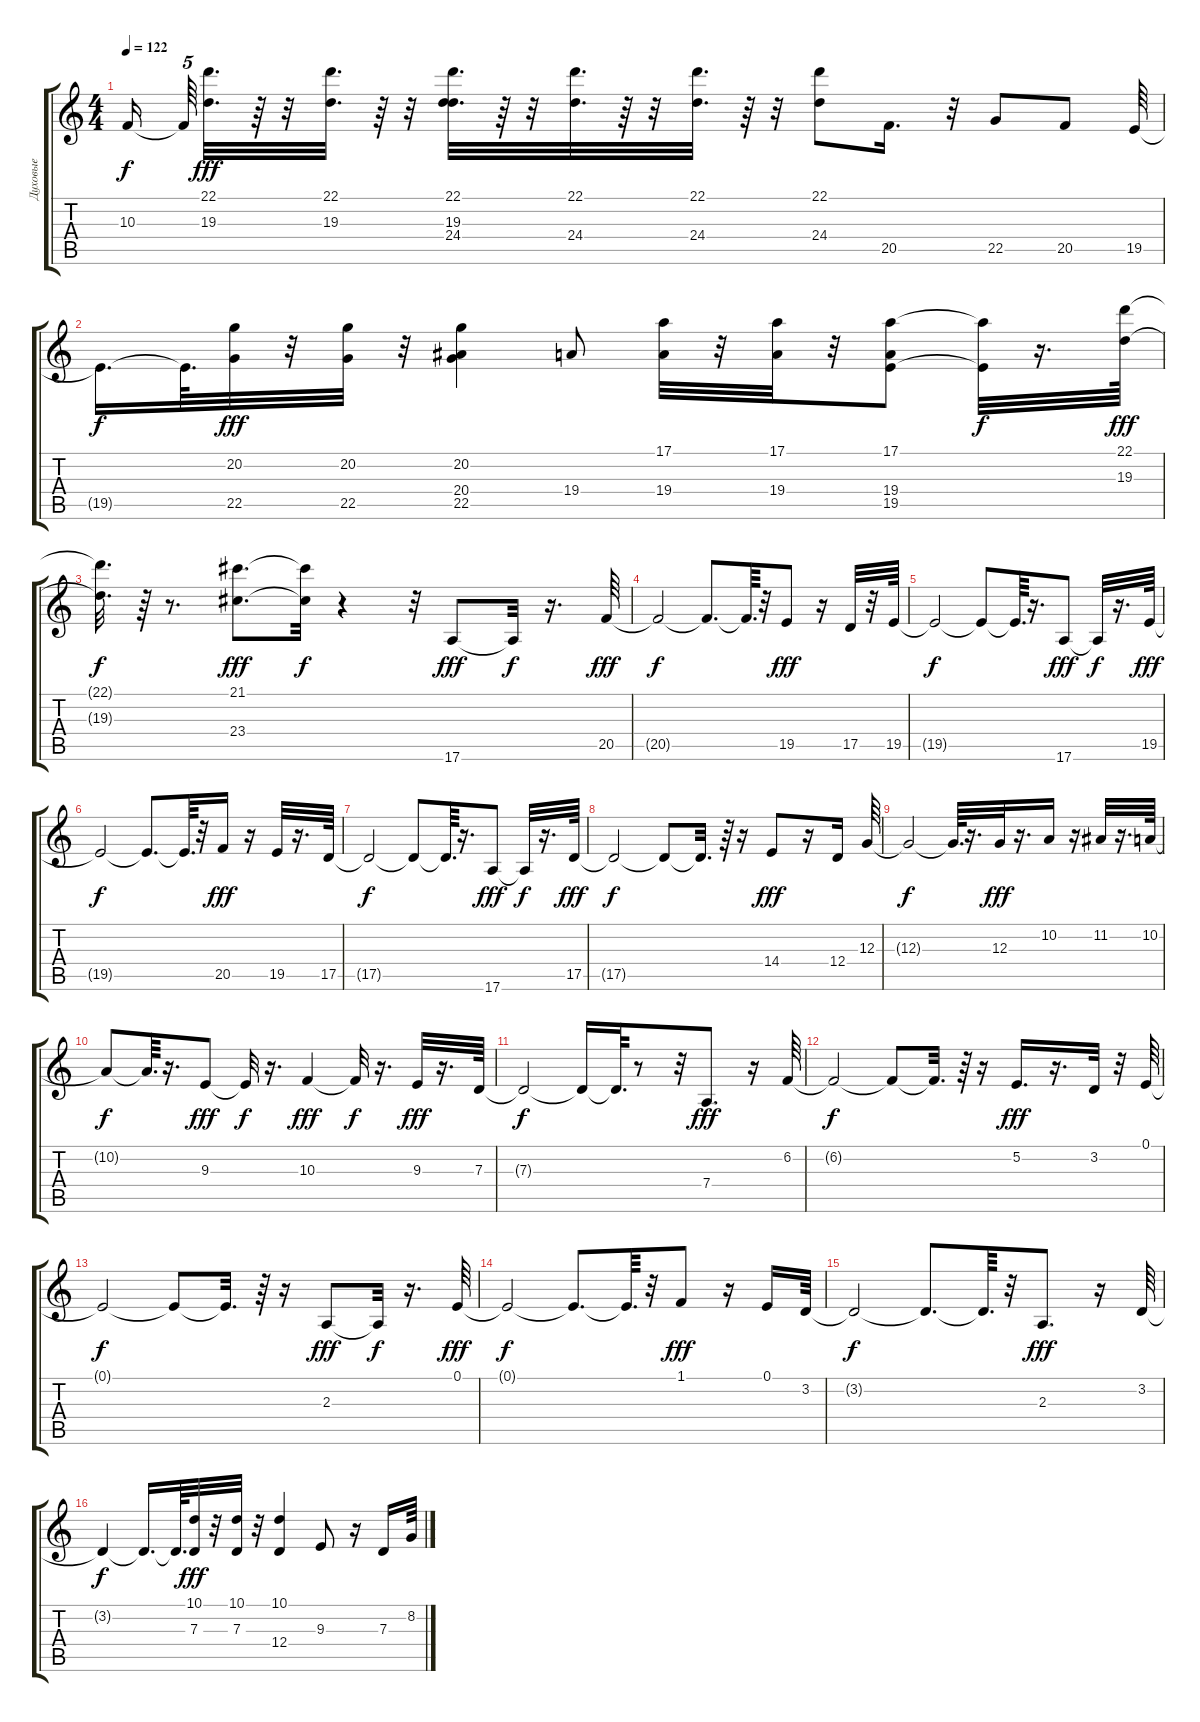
\track ("Духовые" "Духовые") {instrument brasssection}
\staff {score tabs}
\tuning (E4 B3 G3 D3 A2 E2) {hide}
\ts (4 4)
\tempo 122
\clef g2
\ks c
10.3{t}.16{dy f beam splitsecondary} 10.3{t}.64{tu (5 4)} (22.1 19.3).32{d dy fff} r.64 r.32 (22.1 19.3).32{d} r.64 r.32 (22.1 19.3 24.4).32{d} r.64 r.32 (22.1 24.4).32{d} r.64 r.32 (22.1 24.4).32{d} r.64 r.32 (22.1 24.4).8 20.5.16{d} r.32 22.5.8 20.5.8 19.5.64 |
19.5{t}.16{d dy f} 19.5{t}.64{d} (20.2 22.5).32{dy fff} r.32 (20.2 22.5).32 r.32 (20.2 20.4 22.5).4 19.4.8 (17.1 19.4).32 r.32 (17.1 19.4).32 r.32 (17.1 19.4 19.5).8 (17.1{t} 19.5{t}).32{dy f} r.16{d} (22.1 19.3).64{dy fff} |
(22.1{t} 19.3{t}).32{d dy f} r.64 r.8{d} (21.1 23.4).8{d dy fff} (21.1{t} 23.4{t}).32{dy f} r.4 r.32 17.6.8{dy fff} 17.6{t}.32{dy f} r.16{d} 20.5.64{dy fff} |
20.5{t}.2{dy f} 20.5{t}.8{d} 20.5{t}.64{d} r.32 19.5.8{dy fff} r.16 17.5.32 r.32 19.5.64 |
19.5{t}.2{dy f} 19.5{t}.8 19.5{t}.64{d} r.16{d} 17.6.8{dy fff} 17.6{t}.32{dy f} r.16{d} 19.5.64{dy fff} |
19.5{t}.2{dy f} 19.5{t}.8{d} 19.5{t}.64{d} r.32 20.5.16{dy fff} r.16 19.5.32 r.16{d} 17.5.64 |
17.5{t}.2{dy f} 17.5{t}.8 17.5{t}.64{d} r.16{d} 17.6.8{dy fff} 17.6{t}.32{dy f} r.16{d} 17.5.64{dy fff} |
17.5{t}.2{dy f} 17.5{t}.8 17.5{t}.32{d} r.64 r.16 14.4.8{dy fff} r.16 12.4.16 12.3.64 |
12.3{t}.2{dy f} 12.3{t}.64{d} r.16{d} 12.3.32{dy fff} r.16{d} 10.2.16 r.16 11.2.32 r.16{d} 10.2.64 |
10.2{t}.8{dy f} 10.2{t}.64{d} r.16{d} 9.3.8{dy fff} 9.3{t}.32{dy f} r.16{d} 10.3.4{dy fff} 10.3{t}.32{dy f} r.16{d} 9.3.32{dy fff} r.16{d} 7.3.64 |
7.3{t}.2{dy f} 7.3{t}.16 7.3{t}.64{d} r.8 r.32 7.4.8{d dy fff} r.16 6.2.64 |
6.2{t}.2{dy f} 6.2{t}.8 6.2{t}.32{d} r.64 r.16 5.2.16{d dy fff} r.16{d} 3.2.32 r.32 0.1.64 |
0.1{t}.2{dy f} 0.1{t}.8 0.1{t}.32{d} r.64 r.16 2.3.8{dy fff} 2.3{t}.32{dy f} r.16{d} 0.1.64{dy fff} |
0.1{t}.2{dy f} 0.1{t}.8{d} 0.1{t}.64{d} r.32 1.1.8{dy fff} r.16 0.1.16 3.2.64 |
3.2{t}.2{dy f} 3.2{t}.8{d} 3.2{t}.64{d} r.32 2.3.8{d dy fff} r.16 3.2.64 |
3.2{t}.4{dy f} 3.2{t}.16{d} 3.2{t}.64{d} (10.1 7.3).32{dy fff} r.32 (10.1 7.3).32 r.32 (10.1 12.4).4 9.3.8 r.16 7.3.16 8.2.64
